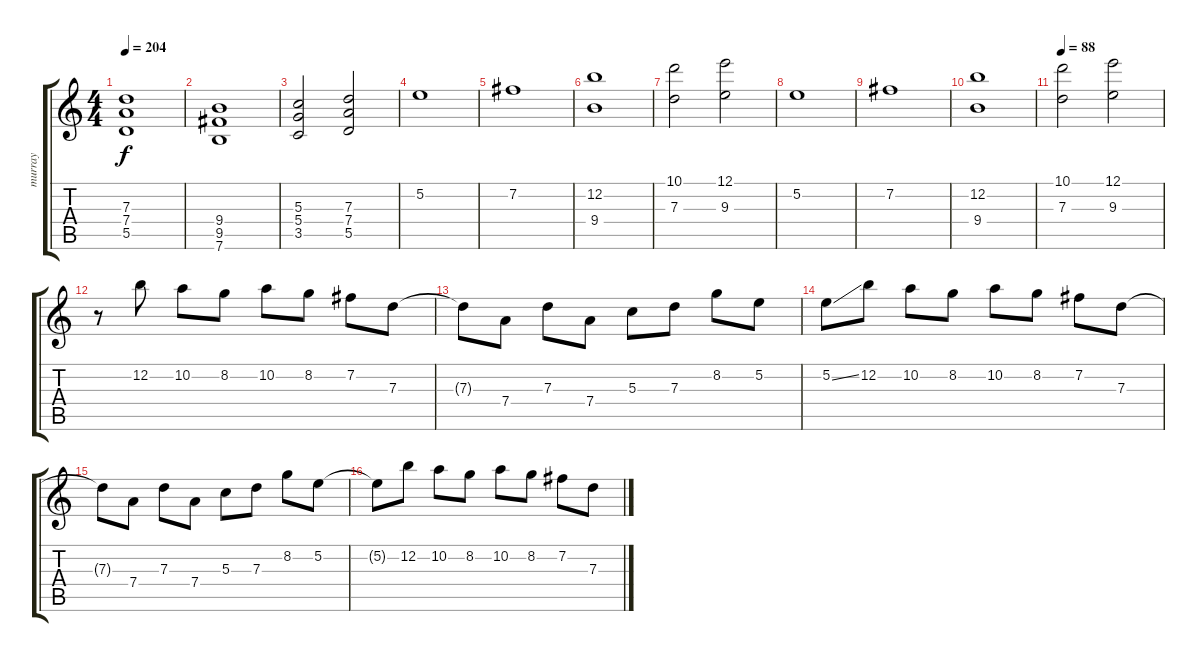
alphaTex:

\track ("murray" "murray") {instrument distortionguitar}
\staff {score tabs}
\tuning (E4 B3 G3 D3 A2 E2) {hide}
\ts (4 4)
\tempo 204
\clef g2
\ks c
(7.3 7.4 5.5).1{dy f} |
(9.4 9.5 7.6).1 |
(5.3 5.4 3.5).2 (7.3 7.4 5.5).2 |
5.2.1 |
7.2.1 |
(12.2 9.4).1 |
(10.1 7.3).2 (12.1 9.3).2 |
5.2.1 |
7.2.1 |
(12.2 9.4).1 |
\tempo 88
(10.1 7.3).2 (12.1 9.3).2 |
r.8 12.2.8 10.2.8 8.2.8 10.2.8 8.2.8 7.2.8 7.3.8 |
7.3{t}.8 7.4.8 7.3.8 7.4.8 5.3.8 7.3.8 8.2.8 5.2.8 |
5.2{ss}.8 12.2.8 10.2.8 8.2.8 10.2.8 8.2.8 7.2.8 7.3.8 |
7.3{t}.8 7.4.8 7.3.8 7.4.8 5.3.8 7.3.8 8.2.8 5.2.8 |
5.2{t}.8 12.2.8 10.2.8 8.2.8 10.2.8 8.2.8 7.2.8 7.3.8
